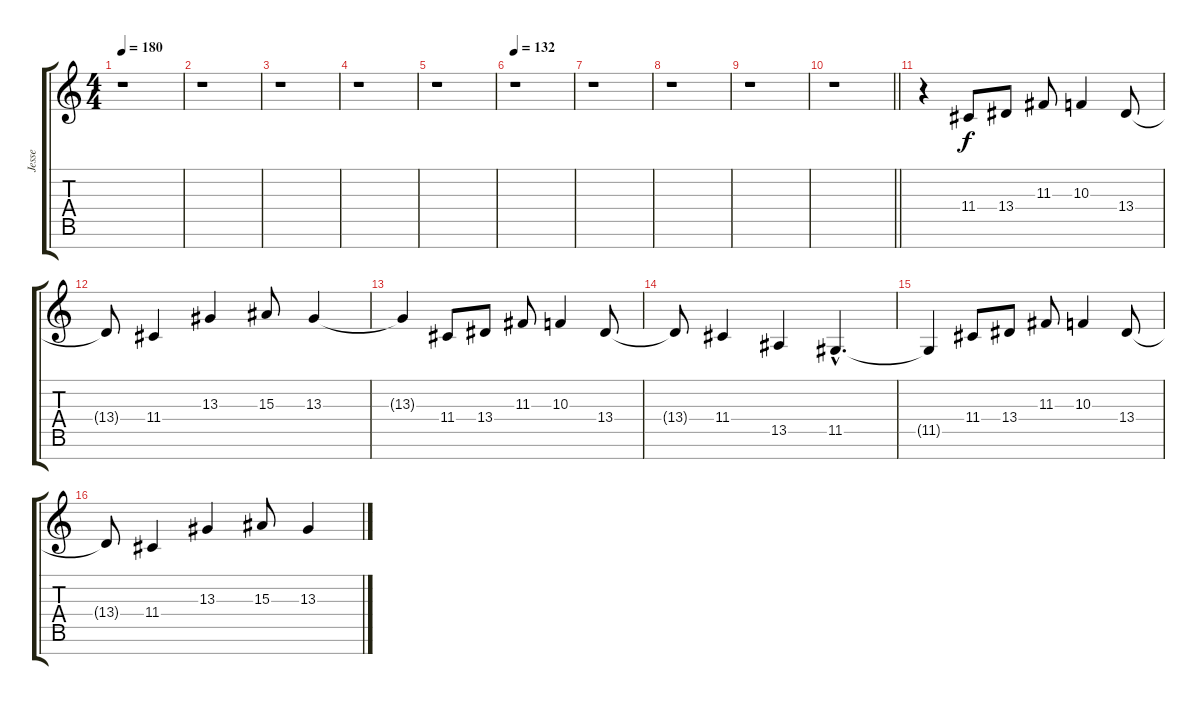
\track ("Jesse" "Jesse") {instrument lead2sawtooth}
\staff {score tabs}
\tuning (E4 B3 G3 D3 A2 E2 B1) {hide}
\ts (4 4)
\tempo 180
\clef g2
\ks c
r.1{dy f} |
r.1 |
r.1 |
r.1 |
r.1 |
\tempo 132
r.1 |
r.1 |
r.1 |
r.1 |
\barLineRight lightlight
r.1 |
\section ("" "")
r.4 11.4.8 13.4.8 11.3.8 10.3.4 13.4.8 |
13.4{t}.8 11.4.4 13.3.4 15.3.8 13.3.4 |
13.3{t}.4 11.4.8 13.4.8 11.3.8 10.3.4 13.4.8 |
13.4{t}.8 11.4.4 13.5.4 11.5{hac}.4{d} |
11.5{t}.4 11.4.8 13.4.8 11.3.8 10.3.4 13.4.8 |
13.4{t}.8 11.4.4 13.3.4 15.3.8 13.3.4
